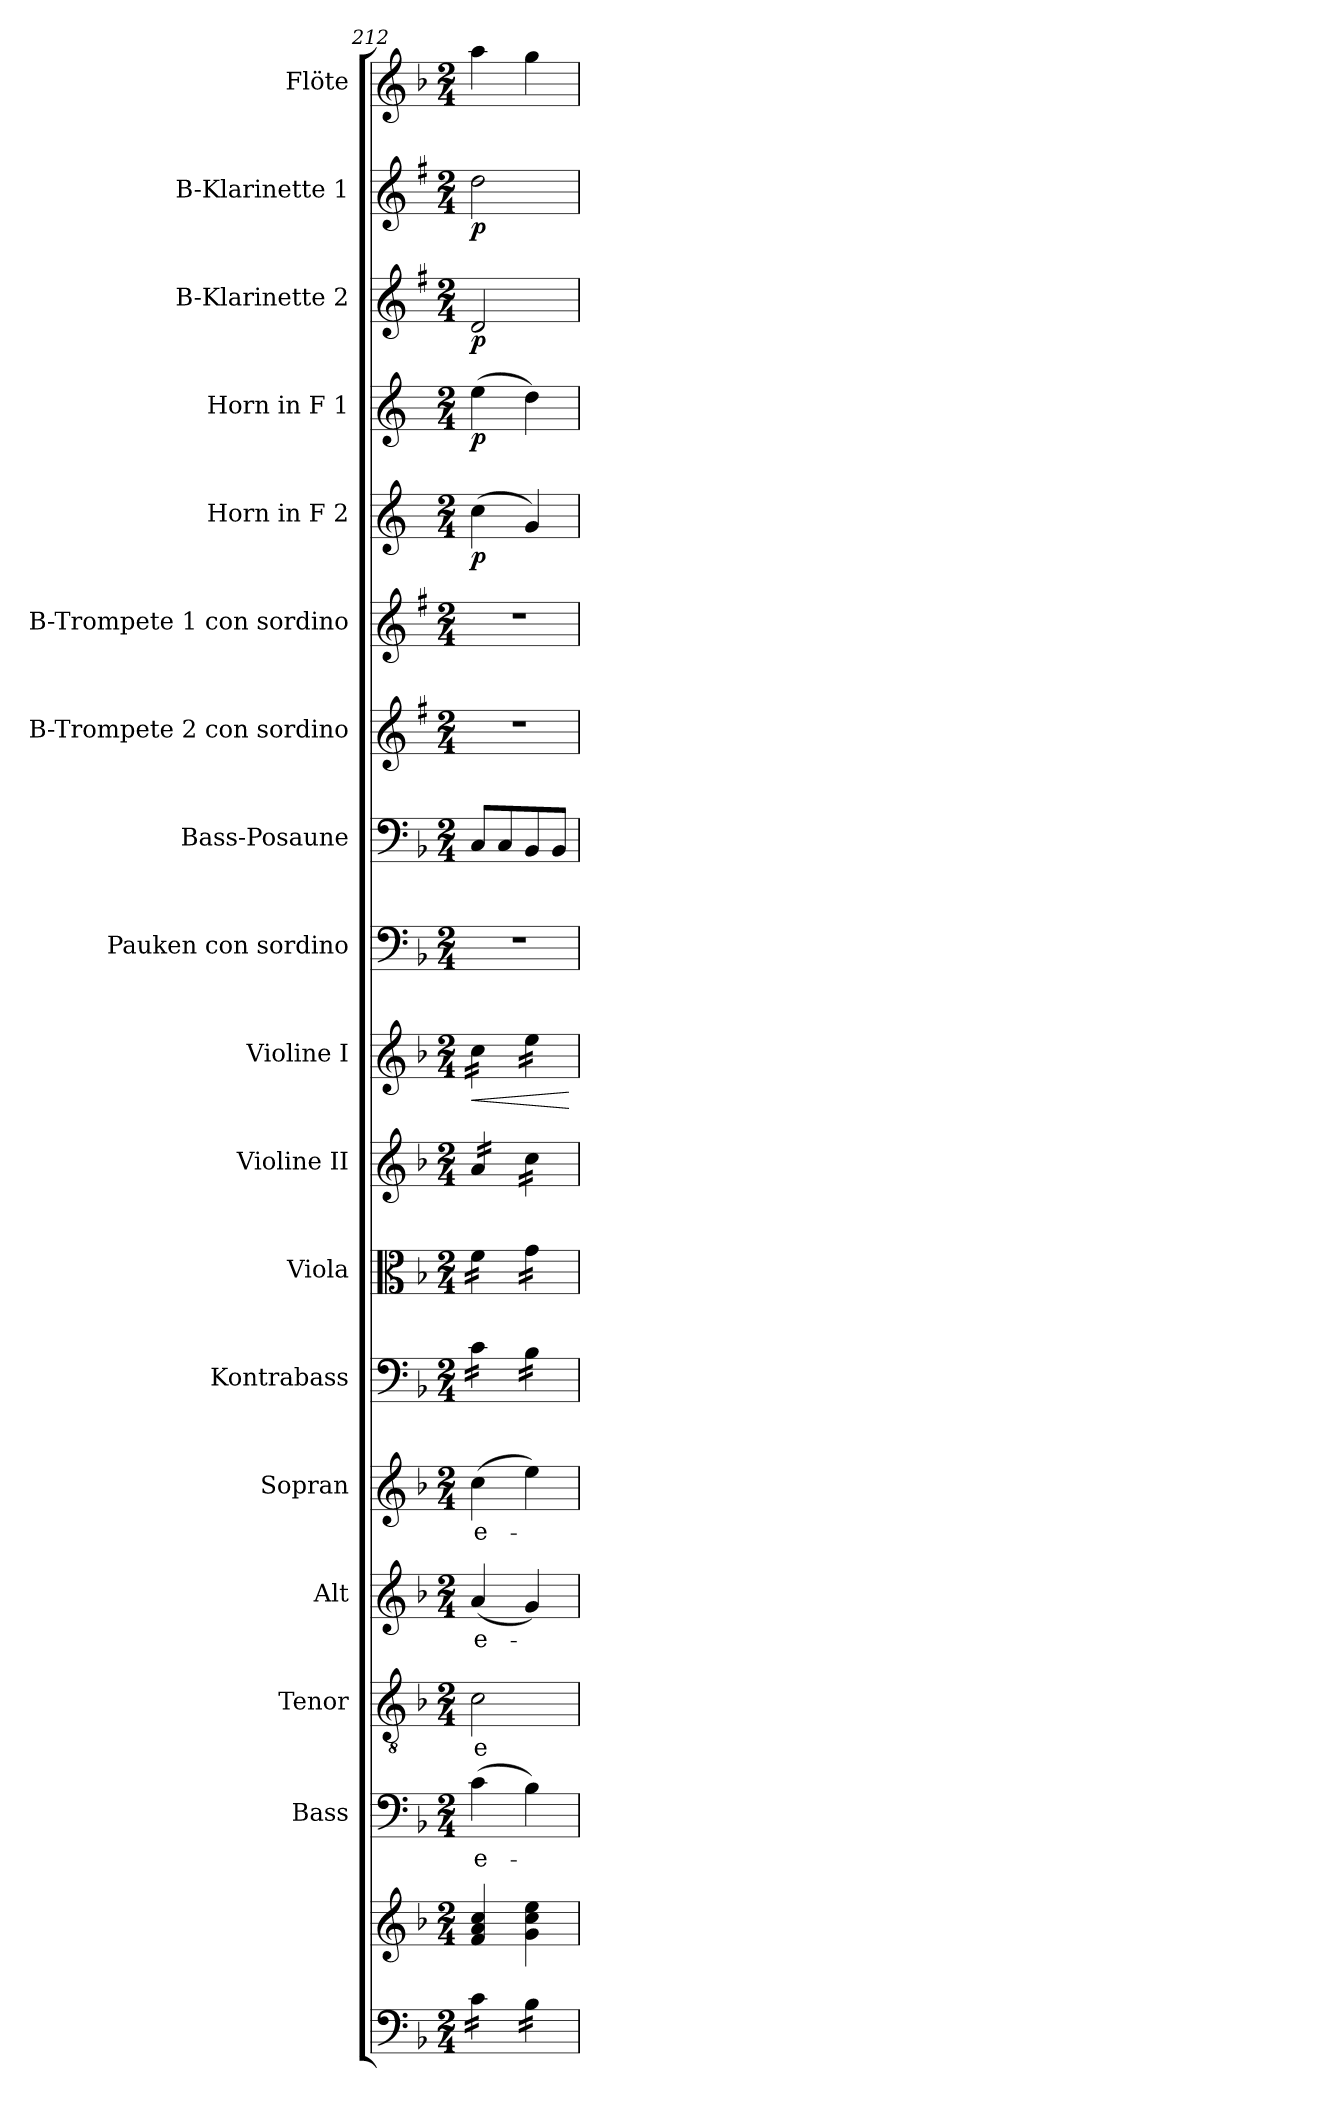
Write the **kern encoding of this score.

**kern	**kern	**kern	**text	**kern	**text	**kern	**text	**kern	**text	**kern	**kern	**kern	**kern	**dynam	**kern	**kern	**kern	**kern	**kern	**dynam	**kern	**dynam	**kern	**dynam	**kern	**dynam	**kern
*part18	*part18	*part17	*part17	*part16	*part16	*part15	*part15	*part14	*part14	*part13	*part12	*part11	*part10	*part10	*part9	*part8	*part7	*part6	*part5	*part5	*part4	*part4	*part3	*part3	*part2	*part2	*part1
*staff19	*staff18	*staff17	*staff17	*staff16	*staff16	*staff15	*staff15	*staff14	*staff14	*staff13	*staff12	*staff11	*staff10	*staff10	*staff9	*staff8	*staff7	*staff6	*staff5	*staff5	*staff4	*staff4	*staff3	*staff3	*staff2	*staff2	*staff1
*	*	*I"Bass	*	*I"Tenor	*	*I"Alt	*	*I"Sopran	*	*I"Kontrabass	*I"Viola	*I"Violine II	*I"Violine I	*	*I"Pauken con sordino	*I"Bass-Posaune	*I"B-Trompete 2 con sordino	*I"B-Trompete 1 con sordino	*I"Horn in F 2	*	*I"Horn in F 1	*	*I"B-Klarinette 2	*	*I"B-Klarinette 1	*	*I"Flöte
*	*	*I'B.	*	*I'T.	*	*I'A.	*	*I'S.	*	*I'Kb.	*I'Vla.	*I'Vl. II	*I'Vl. I	*	*I'Pk.	*I'B. Pos.	*I'B Trp. 2	*I'B Trp. 1	*	*	*	*	*I'B Kl. 2	*	*I'B Kl. 1	*	*I'Fl.
*clefF4	*clefG2	*clefF4	*	*clefGv2	*	*clefG2	*	*clefG2	*	*clefF4	*clefC3	*clefG2	*clefG2	*	*clefF4	*clefF4	*clefG2	*clefG2	*clefG2	*	*clefG2	*	*clefG2	*	*clefG2	*	*clefG2
*	*	*	*	*	*	*	*	*	*	*ITrd7c12	*	*	*	*	*	*	*ITrd1c2	*ITrd1c2	*ITrd4c7	*	*ITrd4c7	*	*ITrd1c2	*	*ITrd1c2	*	*
*k[b-]	*k[b-]	*k[b-]	*	*k[b-]	*	*k[b-]	*	*k[b-]	*	*k[b-]	*k[b-]	*k[b-]	*k[b-]	*	*k[b-]	*k[b-]	*k[b-]	*k[b-]	*k[b-]	*	*k[b-]	*	*k[b-]	*	*k[b-]	*	*k[b-]
*F:	*F:	*F:	*	*F:	*	*F:	*	*F:	*	*F:	*F:	*F:	*F:	*	*F:	*F:	*F:	*F:	*F:	*	*F:	*	*F:	*	*F:	*	*F:
*M2/4	*M2/4	*M2/4	*	*M2/4	*	*M2/4	*	*M2/4	*	*M2/4	*M2/4	*M2/4	*M2/4	*	*M2/4	*M2/4	*M2/4	*M2/4	*M2/4	*	*M2/4	*	*M2/4	*	*M2/4	*	*M2/4
=212	=212	=212	=212	=212	=212	=212	=212	=212	=212	=212	=212	=212	=212	=212	=212	=212	=212	=212	=212	=212	=212	=212	=212	=212	=212	=212	=212
!	!	!	!LO:LY:b	!	!LO:LY:b	!	!LO:LY:b	!	!LO:LY:b	!	!	!	!	!LO:HP:b	!	!	!	!	!	!LO:DY:b	!	!LO:DY:b	!	!LO:DY:b	!	!LO:DY:b	!
*tremolo	*	*	*	*	*	*	*	*	*	*	*	*	*	*	*	*	*	*	*	*	*	*	*	*	*	*	*
*	*	*	*	*	*	*	*	*	*	*tremolo	*	*	*	*	*	*	*	*	*	*	*	*	*	*	*	*	*
*	*	*	*	*	*	*	*	*	*	*	*tremolo	*	*	*	*	*	*	*	*	*	*	*	*	*	*	*	*
*	*	*	*	*	*	*	*	*	*	*	*	*tremolo	*	*	*	*	*	*	*	*	*	*	*	*	*	*	*
*	*	*	*	*	*	*	*	*	*	*	*	*	*tremolo	*	*	*	*	*	*	*	*	*	*	*	*	*	*
16c\LL	4f/ 4a/ 4cc/	(>4c\	e-	2c\	e-	(<4a/	e-	(>4cc\	e-	16C\LL	16f\LL	16a/LL	16cc\LL	<	2r	8C/L	2r	2r	(>4f\	p	(>4a\	p	2c/	p	2cc\	p	4aa\
16c\	.	.	.	.	.	.	.	.	.	16C\	16f\	16a/	16cc\	.	.	.	.	.	.	.	.	.	.	.	.	.	.
16c\	.	.	.	.	.	.	.	.	.	16C\	16f\	16a/	16cc\	.	.	8C/	.	.	.	.	.	.	.	.	.	.	.
16c\JJ	.	.	.	.	.	.	.	.	.	16C\JJ	16f\JJ	16a/JJ	16cc\JJ	.	.	.	.	.	.	.	.	.	.	.	.	.	.
16B-\LL	4g\ 4cc\ 4ee\	4B-\)	.	.	.	4g/)	.	4ee\)	.	16BB-\LL	16g\LL	16cc\LL	16ee\LL	.	.	8BB-/	.	.	4c/)	.	4g\)	.	.	.	.	.	4gg\
16B-\	.	.	.	.	.	.	.	.	.	16BB-\	16g\	16cc\	16ee\	.	.	.	.	.	.	.	.	.	.	.	.	.	.
16B-\	.	.	.	.	.	.	.	.	.	16BB-\	16g\	16cc\	16ee\	.	.	8BB-/J	.	.	.	.	.	.	.	.	.	.	.
16B-\JJ	.	.	.	.	.	.	.	.	.	16BB-\JJ	16g\JJ	16cc\JJ	16ee\JJ	.	.	.	.	.	.	.	.	.	.	.	.	.	.
*	*	*	*	*	*	*	*	*	*	*	*	*	*Xtremolo	*	*	*	*	*	*	*	*	*	*	*	*	*	*
*	*	*	*	*	*	*	*	*	*	*	*	*Xtremolo	*	*	*	*	*	*	*	*	*	*	*	*	*	*	*
*	*	*	*	*	*	*	*	*	*	*	*Xtremolo	*	*	*	*	*	*	*	*	*	*	*	*	*	*	*	*
*	*	*	*	*	*	*	*	*	*	*Xtremolo	*	*	*	*	*	*	*	*	*	*	*	*	*	*	*	*	*
*Xtremolo	*	*	*	*	*	*	*	*	*	*	*	*	*	*	*	*	*	*	*	*	*	*	*	*	*	*	*
.	.	.	.	.	.	.	.	.	.	.	.	.	.	[	.	.	.	.	.	.	.	.	.	.	.	.	.
=	=	=	=	=	=	=	=	=	=	=	=	=	=	=	=	=	=	=	=	=	=	=	=	=	=	=	=
*-	*-	*-	*-	*-	*-	*-	*-	*-	*-	*-	*-	*-	*-	*-	*-	*-	*-	*-	*-	*-	*-	*-	*-	*-	*-	*-	*-
